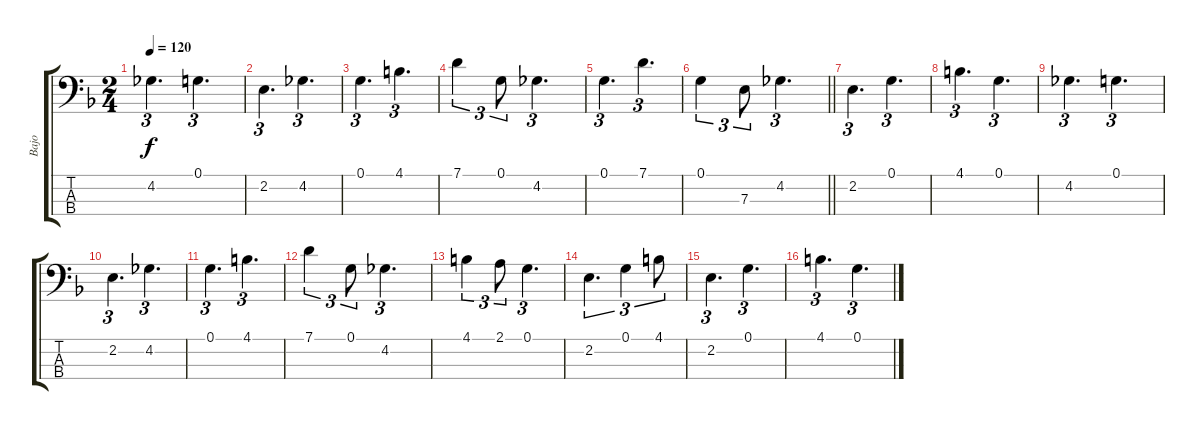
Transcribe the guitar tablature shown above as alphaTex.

\track ("Bajo" "Bajo") {instrument electricbassfinger}
\staff {score tabs}
\tuning (G2 D2 A1 E1) {hide}
\ts (2 4)
\tempo 120
\clef f4
\ks dminor
4.2.4{d tu (3 2) dy f} 0.1.4{d tu (3 2)} |
2.2.4{d tu (3 2)} 4.2.4{d tu (3 2)} |
0.1.4{d tu (3 2)} 4.1.4{d tu (3 2)} |
7.1.4{tu (3 2)} 0.1.8{tu (3 2)} 4.2.4{d tu (3 2)} |
0.1.4{d tu (3 2)} 7.1.4{d tu (3 2)} |
\barLineRight lightlight
0.1.4{tu (3 2) volume 13 instrument electricbassfinger} 7.3.8{tu (3 2)} 4.2.4{d tu (3 2)} |
2.2.4{d tu (3 2)} 0.1.4{d tu (3 2)} |
4.1.4{d tu (3 2)} 0.1.4{d tu (3 2)} |
4.2.4{d tu (3 2)} 0.1.4{d tu (3 2)} |
2.2.4{d tu (3 2)} 4.2.4{d tu (3 2)} |
0.1.4{d tu (3 2)} 4.1.4{d tu (3 2)} |
7.1.4{tu (3 2)} 0.1.8{tu (3 2)} 4.2.4{d tu (3 2)} |
4.1.4{tu (3 2)} 2.1.8{tu (3 2)} 0.1.4{d tu (3 2)} |
2.2.4{d tu (3 2)} 0.1.4{tu (3 2)} 4.1.8{tu (3 2)} |
2.2.4{d tu (3 2)} 0.1.4{d tu (3 2)} |
4.1.4{d tu (3 2)} 0.1.4{d tu (3 2)}
